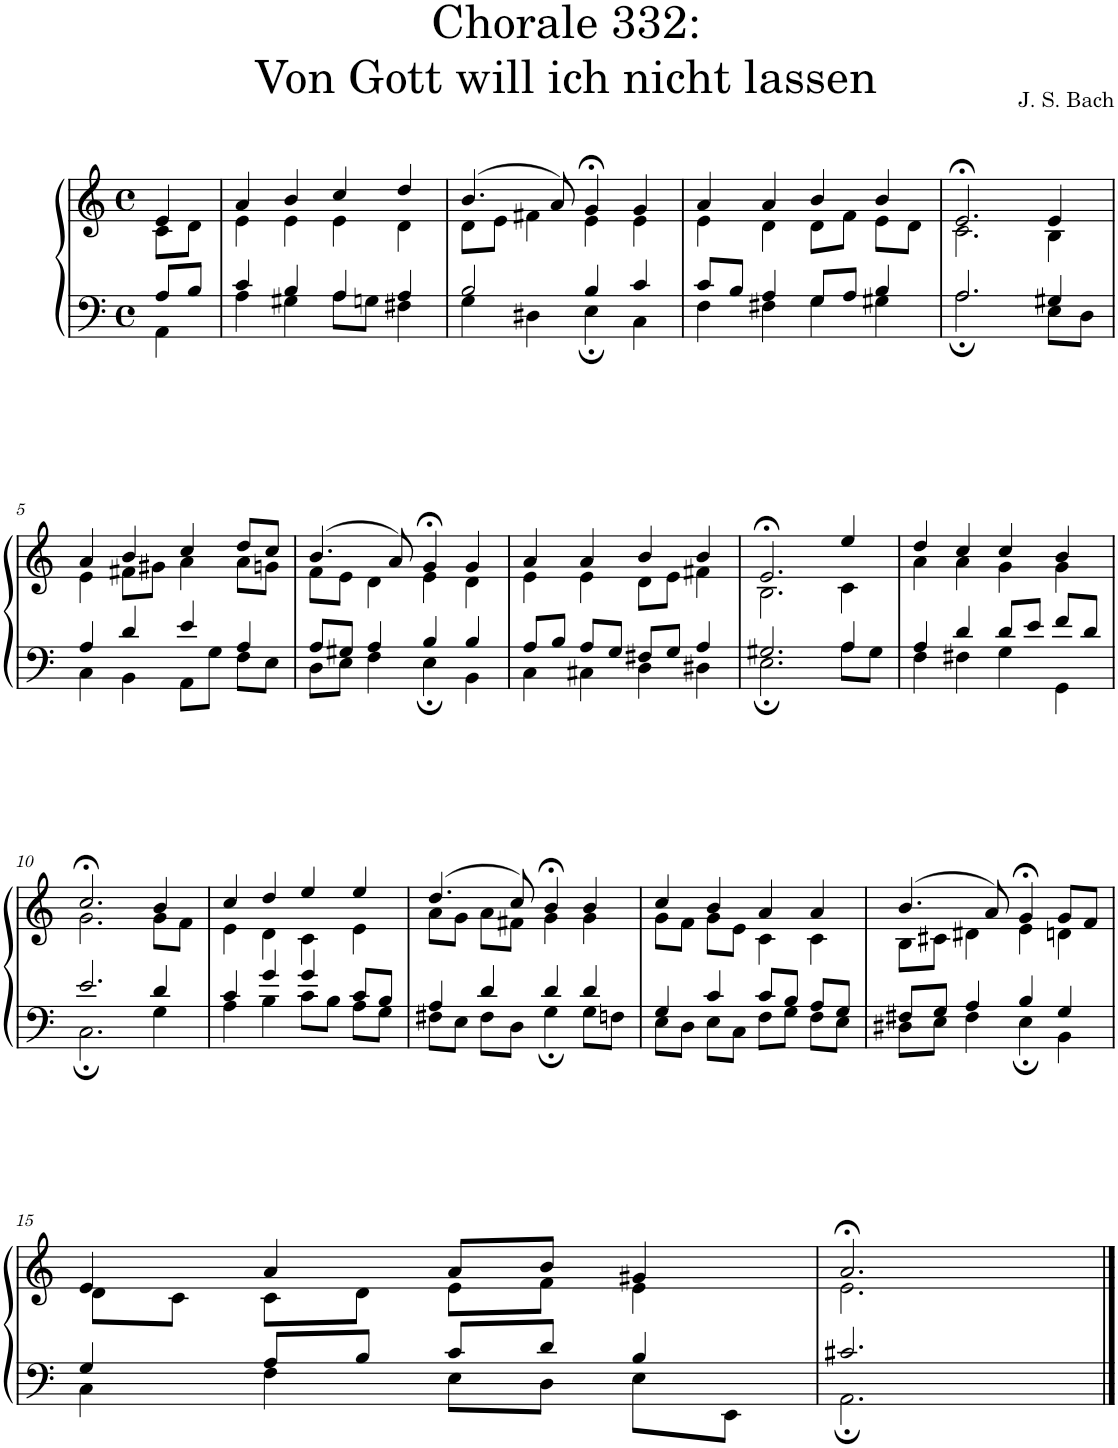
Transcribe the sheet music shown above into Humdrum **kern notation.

**kern	**kern
*part1	*part1
*staff2	*staff1
*I"S,A	*
*clefF4	*clefG2
*k[]	*k[]
*M4/4	*M4/4
*met(c)	*met(c)
=	=
*^	*^
8A/L	4AA\	4e/	8c\L
8B/J	.	.	8d\J
=1	=1	=1	=1
4c/	4A\	4a/	4e\
4B/	4G#X\	4b/	4e\
4A/	8A\L	4cc/	4e\
.	8Gn\J	.	.
4A/	4F#X\	4dd/	4d\
=2	=2	=2	=2
2B/	4G\	(>4.b/	8d\L
.	.	.	8e\J
.	4D#X\	.	4f#X\
.	.	8a/)	.
4B/	4E;\	4g;</	4e\
4c/	4C\	4g/	4e\
=3	=3	=3	=3
8c/L	4F\	4a/	4e\
8B/J	.	.	.
4A/	4F#X\	4a/	4d\
8G/L	4G\	4b/	8d\L
8A/J	.	.	8f\J
4B/	4G#X\	4b/	8e\L
.	.	.	8d\J
=4	=4	=4	=4
2.A/	2.A;\	2.e;</	2.c\
4G#X/	8E\L	4e/	4B\
.	8D\J	.	.
!!LO:LB:g=z	!!
=5	=5	=5	=5
4A/	4C\	4a/	4e\
4d/	4BB\	4b/	8f#X\L
.	.	.	8g#X\J
4e/	8AA\L	4cc/	4a\
.	8G\J	.	.
4A/	8F\L	8dd/L	8a\L
.	8E\J	8cc/J	8gn\J
=6	=6	=6	=6
8A/L	8D\L	(>4.b/	8f\L
8G#X/J	8E\J	.	8e\J
4A/	4F\	.	4d\
.	.	8a/)	.
4B/	4E;\	4g;</	4e\
4B/	4BB\	4g/	4d\
=7	=7	=7	=7
8A/L	4C\	4a/	4e\
8B/J	.	.	.
8A/L	4C#X\	4a/	4e\
8G/J	.	.	.
8F#X/L	4D\	4b/	8d\L
8G/J	.	.	8e\J
4A/	4D#X\	4b/	4f#X\
=8	=8	=8	=8
2.G#X/	2.E;\	2.e;</	2.B\
4A/	8A\L	4ee/	4c\
.	8G#\J	.	.
=9	=9	=9	=9
4A/	4F\	4dd/	4a\
4d/	4F#X\	4cc/	4a\
8d/L	4G\	4cc/	4g\
8e/J	.	.	.
8f/L	4GG\	4b/	4g\
8d/J	.	.	.
!!LO:LB:g=z	!!
=10	=10	=10	=10
2.e/	2.C;\	2.cc;</	2.g\
4d/	4G\	4b/	8g\L
.	.	.	8f\J
=11	=11	=11	=11
4c/	4A\	4cc/	4e\
4g/	4B\	4dd/	4d\
4g/	8c\L	4ee/	4c\
.	8B\J	.	.
8c/L	8A\L	4ee/	4e\
8B/J	8G\J	.	.
=12	=12	=12	=12
4A/	8F#X\L	(>4.dd/	8a\L
.	8E\J	.	8g\J
4d/	8F#\L	.	8a\L
.	8D\J	8cc/)	8f#X\J
4d/	4G;\	4b;</	4g\
4d/	8G\L	4b/	4g\
.	8Fn\J	.	.
=13	=13	=13	=13
4G/	8E\L	4cc/	8g\L
.	8D\J	.	8f\J
4c/	8E\L	4b/	8g\L
.	8C\J	.	8e\J
8c/L	8F\L	4a/	4c\
8B/J	8G\J	.	.
8A/L	8F\L	4a/	4c\
8G/J	8E\J	.	.
=14	=14	=14	=14
8F#X/L	8D#X\L	(>4.b/	8B\L
8G/J	8E\J	.	8c#X\J
4A/	4F#\	.	4d#X\
.	.	8a/)	.
4B/	4E;\	4g;</	4e\
4G/	4BB\	8g/L	4dn\
.	.	8f/J	.
!!LO:LB:g=z	!!
=15	=15	=15	=15
4G/	4C\	4e/	8d\L
.	.	.	8c\J
8A/L	4F\	4a/	8c\L
8B/J	.	.	8d\J
8c/L	8E\L	8a/L	8e\L
8d/J	8D\J	8b/J	8f\J
4B/	8E\L	4g#X/	4e\
.	8EE\J	.	.
=16	=16	=16	=16
2.c#X/	2.AA;\	2.a;</	2.e\
*v	*v	*	*
*	*v	*v
==	==
*-	*-
